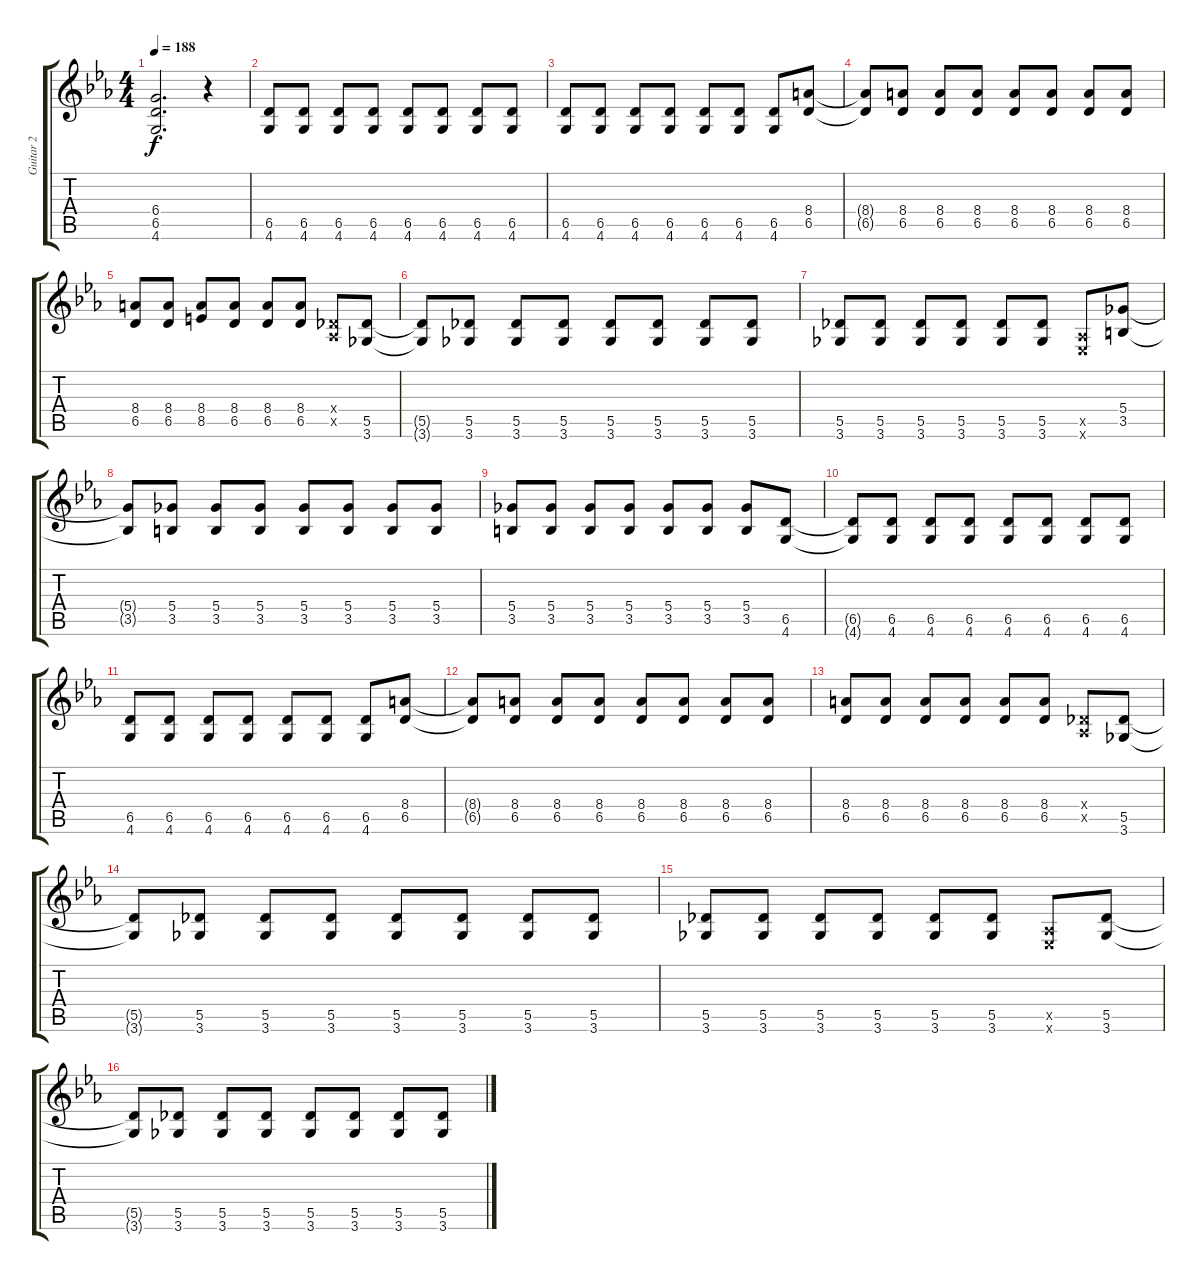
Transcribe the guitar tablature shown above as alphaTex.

\track ("Guitar 2" "Guitar 2") {instrument overdrivenguitar}
\staff {score tabs}
\tuning (Eb4 Bb3 Gb3 Db3 Ab2 Eb2) {hide}
\ts (4 4)
\tempo 188
\clef g2
\ks eb
(6.4{t} 6.5{t} 4.6{t}).2{d dy f} r.4 |
(6.5 4.6).8 (6.5 4.6).8 (6.5 4.6).8 (6.5 4.6).8 (6.5 4.6).8 (6.5 4.6).8 (6.5 4.6).8 (6.5 4.6).8 |
(6.5 4.6).8 (6.5 4.6).8 (6.5 4.6).8 (6.5 4.6).8 (6.5 4.6).8 (6.5 4.6).8 (6.5 4.6).8 (8.4 6.5).8 |
(8.4{t} 6.5{t}).8 (8.4 6.5).8 (8.4 6.5).8 (8.4 6.5).8 (8.4 6.5).8 (8.4 6.5).8 (8.4 6.5).8 (8.4 6.5).8 |
(8.4 6.5).8 (8.4 6.5).8 (8.4 8.5).8 (8.4 6.5).8 (8.4 6.5).8 (8.4 6.5).8 (0.4{x} 0.5{x}).8 (5.5 3.6).8 |
(5.5{t} 3.6{t}).8 (5.5 3.6).8 (5.5 3.6).8 (5.5 3.6).8 (5.5 3.6).8 (5.5 3.6).8 (5.5 3.6).8 (5.5 3.6).8 |
(5.5 3.6).8 (5.5 3.6).8 (5.5 3.6).8 (5.5 3.6).8 (5.5 3.6).8 (5.5 3.6).8 (0.5{x} 0.6{x}).8 (5.4 3.5).8 |
(5.4{t} 3.5{t}).8 (5.4 3.5).8 (5.4 3.5).8 (5.4 3.5).8 (5.4 3.5).8 (5.4 3.5).8 (5.4 3.5).8 (5.4 3.5).8 |
(5.4 3.5).8 (5.4 3.5).8 (5.4 3.5).8 (5.4 3.5).8 (5.4 3.5).8 (5.4 3.5).8 (5.4 3.5).8 (6.5 4.6).8 |
(6.5{t} 4.6{t}).8 (6.5 4.6).8 (6.5 4.6).8 (6.5 4.6).8 (6.5 4.6).8 (6.5 4.6).8 (6.5 4.6).8 (6.5 4.6).8 |
(6.5 4.6).8 (6.5 4.6).8 (6.5 4.6).8 (6.5 4.6).8 (6.5 4.6).8 (6.5 4.6).8 (6.5 4.6).8 (8.4 6.5).8 |
(8.4{t} 6.5{t}).8 (8.4 6.5).8 (8.4 6.5).8 (8.4 6.5).8 (8.4 6.5).8 (8.4 6.5).8 (8.4 6.5).8 (8.4 6.5).8 |
(8.4 6.5).8 (8.4 6.5).8 (8.4 6.5).8 (8.4 6.5).8 (8.4 6.5).8 (8.4 6.5).8 (0.4{x} 0.5{x}).8 (5.5 3.6).8 |
(5.5{t} 3.6{t}).8 (5.5 3.6).8 (5.5 3.6).8 (5.5 3.6).8 (5.5 3.6).8 (5.5 3.6).8 (5.5 3.6).8 (5.5 3.6).8 |
(5.5 3.6).8 (5.5 3.6).8 (5.5 3.6).8 (5.5 3.6).8 (5.5 3.6).8 (5.5 3.6).8 (0.5{x} 0.6{x}).8 (5.5 3.6).8 |
(5.5{t} 3.6{t}).8 (5.5 3.6).8 (5.5 3.6).8 (5.5 3.6).8 (5.5 3.6).8 (5.5 3.6).8 (5.5 3.6).8 (5.5 3.6).8
